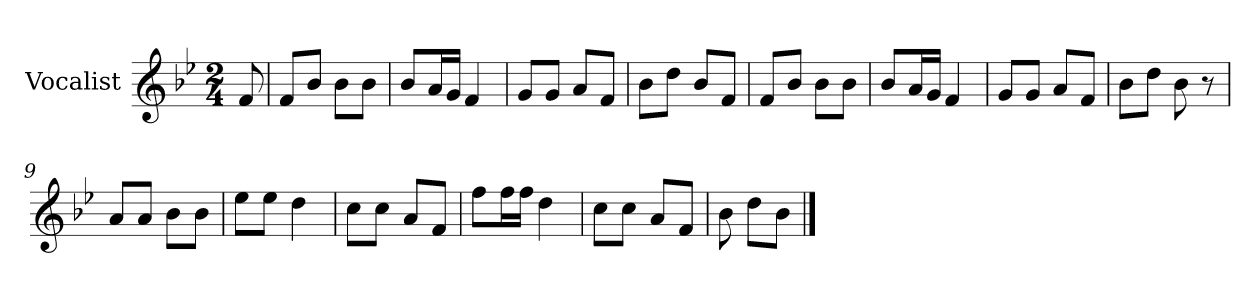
**kern
*part1
*staff1
*I"Vocalist
*k[b-e-]
*B-:
*M2/4
=
8f
=1
8fL
8b-J
8b-L
8b-J
=2
8b-L
16aL
16gJJ
4f
=3
8gL
8gJ
8aL
8fJ
=4
8b-L
8ddJ
8b-L
8fJ
=5
8fL
8b-J
8b-L
8b-J
=6
8b-L
16aL
16gJJ
4f
=7
8gL
8gJ
8aL
8fJ
=8
8b-L
8ddJ
8b-
8r
=9
8aL
8aJ
8b-L
8b-J
=10
8ee-L
8ee-J
4dd
=11
8ccL
8ccJ
8aL
8fJ
=12
8ffL
16ffL
16ffJJ
4dd
=13
8ccL
8ccJ
8aL
8fJ
=14
8b-
8ddL
8b-J
==
*-
